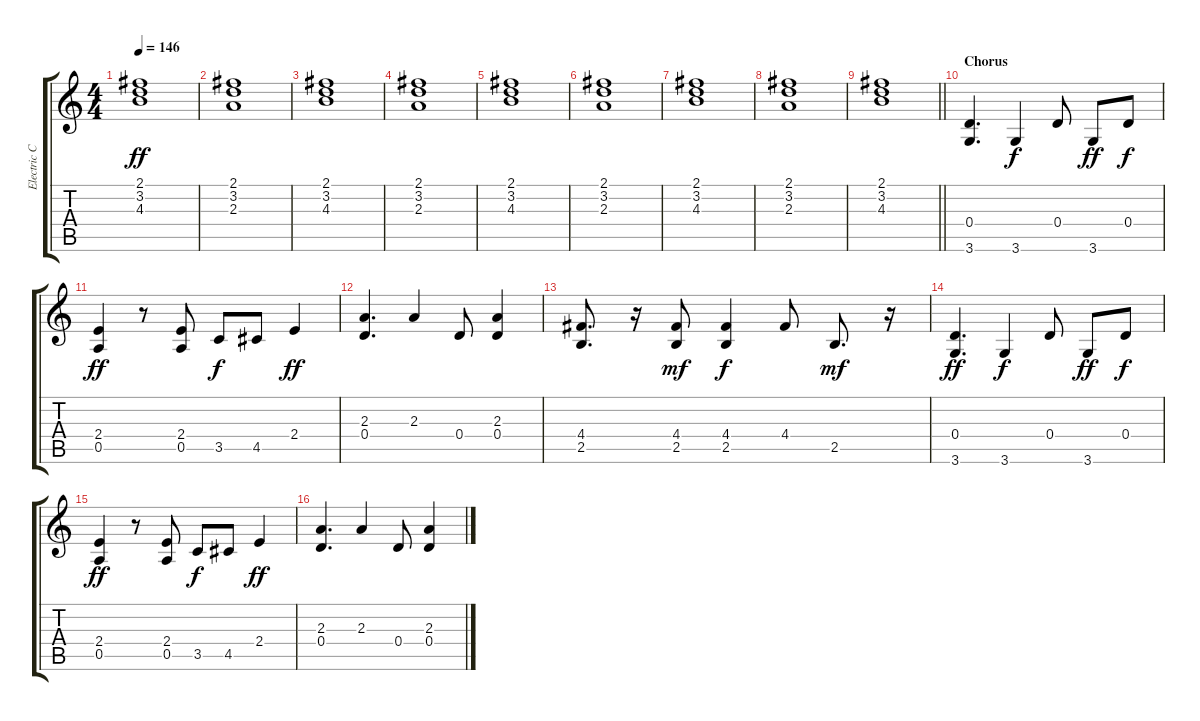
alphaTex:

\track ("Electric Clean Guitar" "Electric C") {instrument electricguitarclean}
\staff {score tabs}
\tuning (E4 B3 G3 D3 A2 E2) {hide}
\ts (4 4)
\tempo 146
\clef g2
\ks c
(2.1 3.2 4.3).1{dy ff} |
(2.1 3.2 2.3).1 |
(2.1 3.2 4.3).1 |
(2.1 3.2 2.3).1 |
(2.1 3.2 4.3).1 |
(2.1 3.2 2.3).1 |
(2.1 3.2 4.3).1 |
(2.1 3.2 2.3).1 |
\barLineRight lightlight
(2.1 3.2 4.3).1 |
\section ("" "Chorus")
(0.4 3.6).4{d} 3.6.4{dy f} 0.4.8 3.6.8{dy ff} 0.4.8{dy f} |
(2.4 0.5).4{dy ff} r.8 (2.4 0.5).8 3.5.8{dy f} 4.5.8 2.4.4{dy ff} |
(2.3 0.4).4{d} 2.3.4 0.4.8 (2.3 0.4).4 |
(4.4 2.5).8{d} r.16 (4.4 2.5).8{dy mf} (4.4 2.5).4{dy f} 4.4.8 2.5.8{d dy mf} r.16 |
(0.4 3.6).4{d dy ff} 3.6.4{dy f} 0.4.8 3.6.8{dy ff} 0.4.8{dy f} |
(2.4 0.5).4{dy ff} r.8 (2.4 0.5).8 3.5.8{dy f} 4.5.8 2.4.4{dy ff} |
(2.3 0.4).4{d} 2.3.4 0.4.8 (2.3 0.4).4
